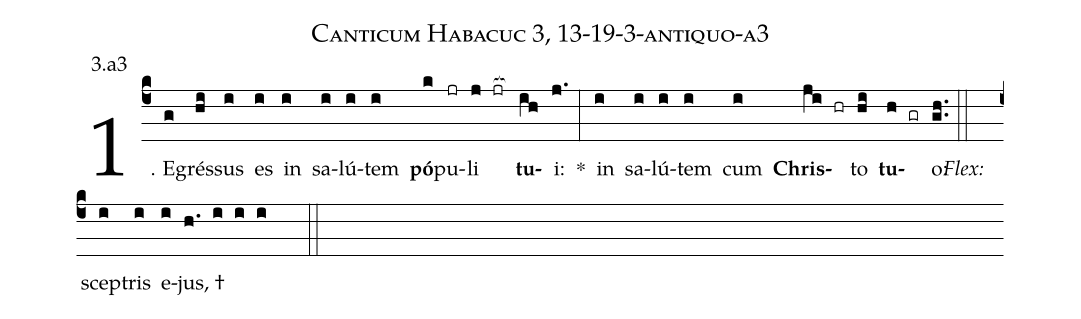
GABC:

name: Canticum Habacuc 3, 13-19-3-antiquo-a3;
annotation: 3.a3;
%%
(c4)1. E(g)grés(hi)sus(i) es(i) in(i) sa(i)lú(i)tem(i) <b>pó</b>(k)pu(jr)li(j jr[ocb:1{]) <b>tu</b>(ih[ocb:0}])i:(j.) *(:) in(i) sa(i)lú(i)tem(i) cum(i) <b>Chris</b>(ji hr)to(hi) <b>tu</b>(h gr)o:(gh..) (::)
<i>Flex:</i>()  scep(i)tris(i) e(i)jus, †(h. i i i  ::)
